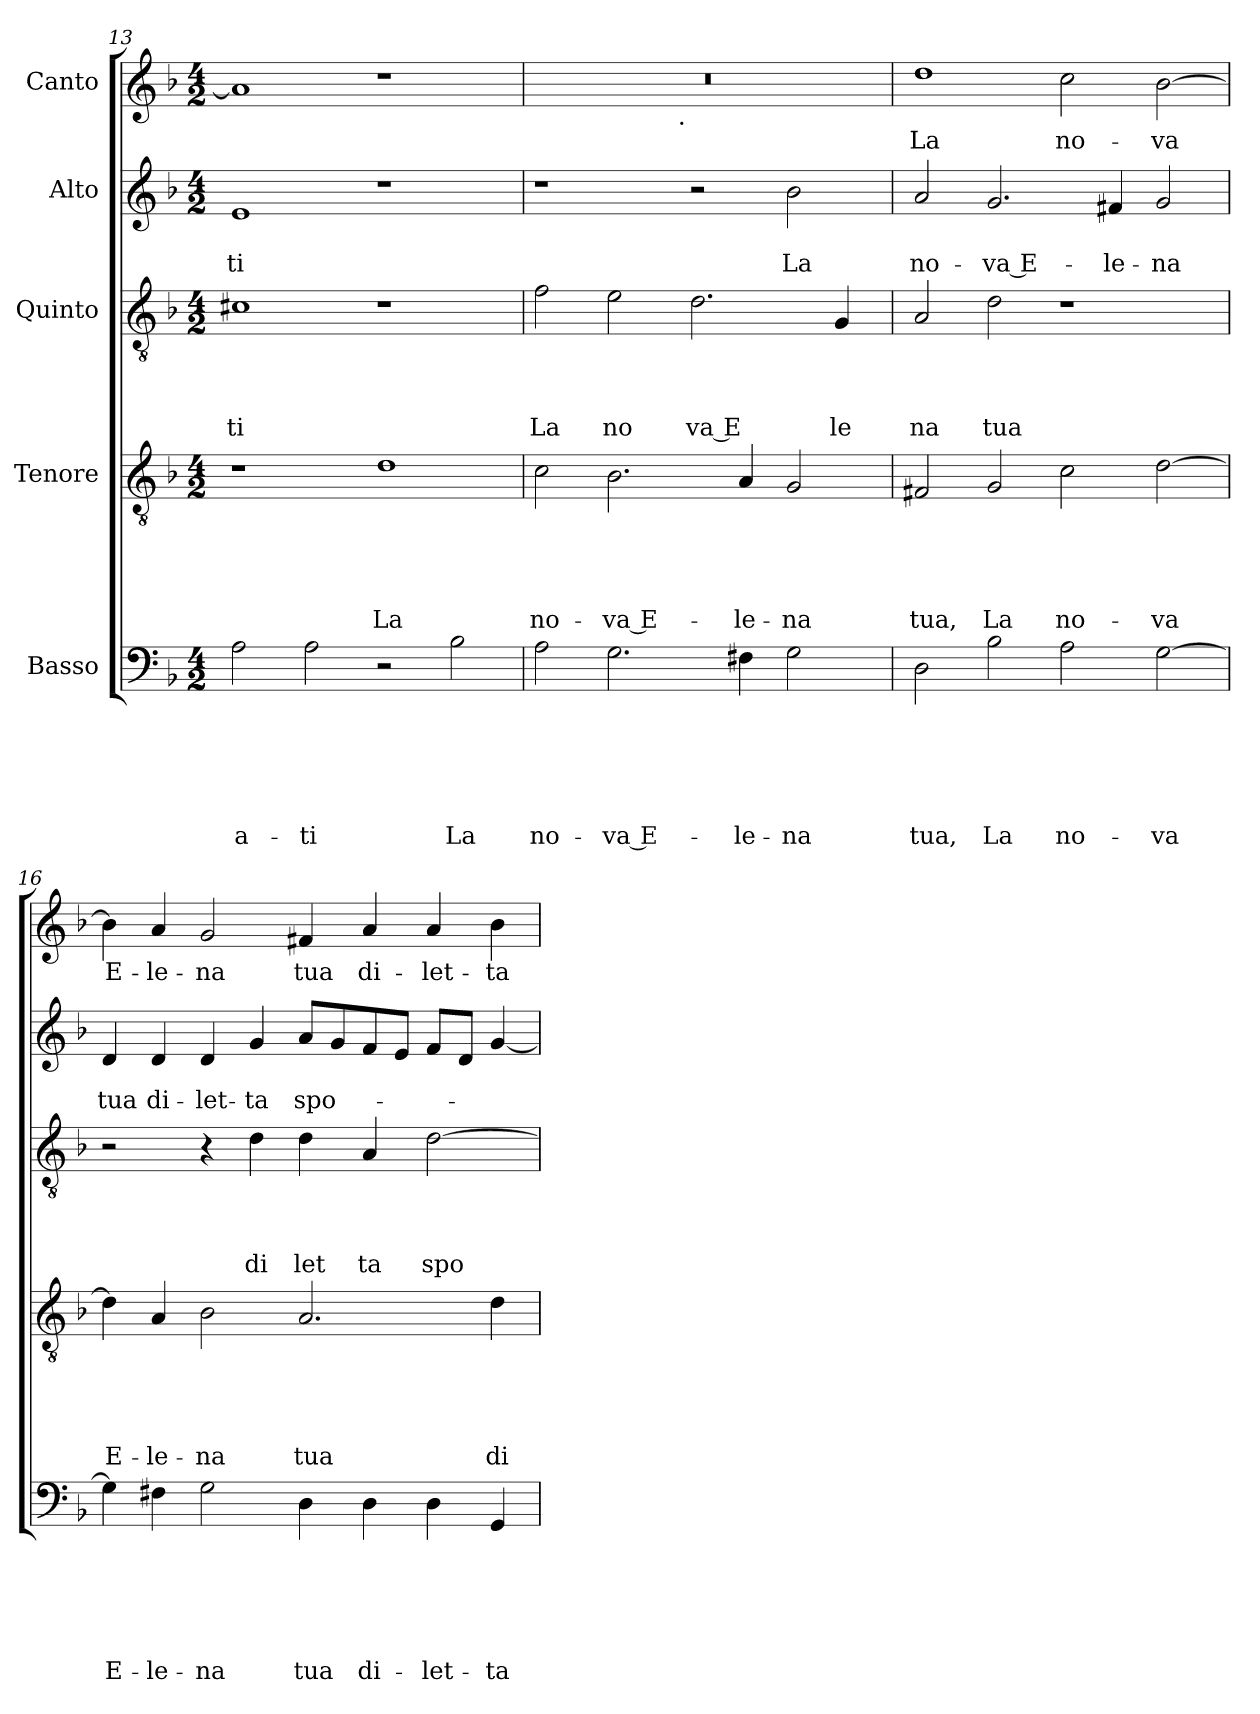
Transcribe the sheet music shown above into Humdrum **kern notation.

**kern	**text	**text	**text	**text	**text	**text	**kern	**text	**text	**text	**text	**text	**kern	**text	**text	**text	**text	**kern	**text	**text	**kern	**text
*part5	*part5	*part5	*part5	*part5	*part5	*part5	*part4	*part4	*part4	*part4	*part4	*part4	*part3	*part3	*part3	*part3	*part3	*part2	*part2	*part2	*part1	*part1
*staff5	*staff5	*staff5	*staff5	*staff5	*staff5	*staff5	*staff4	*staff4	*staff4	*staff4	*staff4	*staff4	*staff3	*staff3	*staff3	*staff3	*staff3	*staff2	*staff2	*staff2	*staff1	*staff1
*I"Basso	*	*	*	*	*	*	*I"Tenore	*	*	*	*	*	*I"Quinto	*	*	*	*	*I"Alto	*	*	*I"Canto	*
*clefF4	*	*	*	*	*	*	*clefGv2	*	*	*	*	*	*clefGv2	*	*	*	*	*clefG2	*	*	*clefG2	*
*ITrd-3c-5	*	*	*	*	*	*	*	*	*	*	*	*	*ITrd-3c-5	*	*	*	*	*ITrd-3c-5	*	*	*	*
*k[b-e-]	*	*	*	*	*	*	*k[b-]	*	*	*	*	*	*k[b-e-]	*	*	*	*	*k[b-e-]	*	*	*k[b-]	*
*B-:	*	*	*	*	*	*	*F:	*	*	*	*	*	*B-:	*	*	*	*	*B-:	*	*	*F:	*
*M4/2	*	*	*	*	*	*	*M4/2	*	*	*	*	*	*M4/2	*	*	*	*	*M4/2	*	*	*M4/2	*
=13	=13	=13	=13	=13	=13	=13	=13	=13	=13	=13	=13	=13	=13	=13	=13	=13	=13	=13	=13	=13	=13	=13
!	!	!	!	!	!	!LO:LY:b	!	!	!	!	!	!	!	!	!	!	!LO:LY:b	!	!	!LO:LY:b	!	!
2d\	.	.	.	.	.	-a-	1r	.	.	.	.	.	1f#X	.	.	.	ti	1a	.	-ti	1a]	.
!	!	!	!	!	!	!LO:LY:b	!	!	!	!	!	!	!	!	!	!	!	!	!	!	!	!
2d\	.	.	.	.	.	-ti	.	.	.	.	.	.	.	.	.	.	.	.	.	.	.	.
!	!	!	!	!	!	!	!	!	!	!	!	!LO:LY:b	!	!	!	!	!	!	!	!	!	!
2r	.	.	.	.	.	.	1d	.	.	.	.	La	1r	.	.	.	.	1r	.	.	1r	.
!	!	!	!	!	!	!LO:LY:b	!	!	!	!	!	!	!	!	!	!	!	!	!	!	!	!
2e-\	.	.	.	.	.	La	.	.	.	.	.	.	.	.	.	.	.	.	.	.	.	.
=14	=14	=14	=14	=14	=14	=14	=14	=14	=14	=14	=14	=14	=14	=14	=14	=14	=14	=14	=14	=14	=14	=14
!	!	!	!	!	!	!LO:LY:b	!	!	!	!	!	!LO:LY:b	!	!	!	!	!LO:LY:b	!	!	!	!	!
*	*	*	*	*	*	*	*	*	*	*	*	*	*	*	*	*	*	*	*	*	*^	*
2d\	.	.	.	.	.	no-	2c\	.	.	.	.	no-	2b-\	.	.	.	La	1r	.	.	0r	2ryy	.
!	!	!	!	!	!	!LO:LY:b:rj	!	!	!	!	!	!LO:LY:b:rj	!	!	!	!	!LO:LY:b	!	!	!	!	!	!
2.c\	.	.	.	.	.	-va E-	2.B-\	.	.	.	.	-va E-	2a\	.	.	.	no	.	.	.	.	4...ryy	.
!	!	!	!	!	!	!	!	!	!	!	!	!	!	!	!	!	!	!	!	!	!	!LO:TX:b:t=.	!
.	.	.	.	.	.	.	.	.	.	.	.	.	.	.	.	.	.	.	.	.	.	1ryy	.
!	!	!	!	!	!	!	!	!	!	!	!	!	!	!	!	!	!LO:LY:b:rj	!	!	!	!	!	!
.	.	.	.	.	.	.	.	.	.	.	.	.	2.g\	.	.	.	va E	2r	.	.	.	.	.
!	!	!	!	!	!	!LO:LY:b	!	!	!	!	!	!LO:LY:b	!	!	!	!	!	!	!	!	!	!	!
4Bn\	.	.	.	.	.	-le-	4A/	.	.	.	.	-le-	.	.	.	.	.	.	.	.	.	.	.
!	!	!	!	!	!	!LO:LY:b	!	!	!	!	!	!LO:LY:b	!	!	!	!	!	!	!	!LO:LY:b	!	!	!
2c\	.	.	.	.	.	-na	2G/	.	.	.	.	-na	.	.	.	.	.	2ee-\	.	La	.	.	.
!	!	!	!	!	!	!	!	!	!	!	!	!	!	!	!	!	!LO:LY:b	!	!	!	!	!	!
.	.	.	.	.	.	.	.	.	.	.	.	.	4c/	.	.	.	le	.	.	.	.	.	.
.	.	.	.	.	.	.	.	.	.	.	.	.	.	.	.	.	.	.	.	.	.	32ryy	.
=15	=15	=15	=15	=15	=15	=15	=15	=15	=15	=15	=15	=15	=15	=15	=15	=15	=15	=15	=15	=15	=15	=15	=15
!	!	!	!	!	!	!LO:LY:b	!	!	!	!	!	!LO:LY:b	!	!	!	!	!LO:LY:b	!	!	!LO:LY:b	!	!	!LO:LY:b
*	*	*	*	*	*	*	*	*	*	*	*	*	*	*	*	*	*	*	*	*	*v	*v	*
2G\	.	.	.	.	.	tua,	2F#X/	.	.	.	.	tua,	2d/	.	.	.	na	2dd/	.	no-	1dd	La
!	!	!	!	!	!	!LO:LY:b	!	!	!	!	!	!LO:LY:b	!	!	!	!	!LO:LY:b	!	!	!LO:LY:b:rj	!	!
2e-\	.	.	.	.	.	La	2G/	.	.	.	.	La	2g\	.	.	.	tua	2.cc/	.	-va E-	.	.
!	!	!	!	!	!	!LO:LY:b	!	!	!	!	!	!LO:LY:b	!	!	!	!	!	!	!	!	!	!LO:LY:b
2d\	.	.	.	.	.	no-	2c\	.	.	.	.	no-	1r	.	.	.	.	.	.	.	2cc\	no-
!	!	!	!	!	!	!	!	!	!	!	!	!	!	!	!	!	!	!	!	!LO:LY:b	!	!
.	.	.	.	.	.	.	.	.	.	.	.	.	.	.	.	.	.	4bn/	.	-le-	.	.
!	!	!	!	!	!	!LO:LY:b	!	!	!	!	!	!LO:LY:b	!	!	!	!	!	!	!	!LO:LY:b	!	!LO:LY:b
[<2c\	.	.	.	.	.	-va	[>2d\	.	.	.	.	-va	.	.	.	.	.	2cc/	.	-na	[<2b-\	-va
=16	=16	=16	=16	=16	=16	=16	=16	=16	=16	=16	=16	=16	=16	=16	=16	=16	=16	=16	=16	=16	=16	=16
!	!	!	!	!	!	!LO:LY:b:rj	!	!	!	!	!	!LO:LY:b:rj	!	!	!	!	!	!	!	!LO:LY:b	!	!LO:LY:b:rj
4c\]	.	.	.	.	.	E-	4d\]	.	.	.	.	E-	2r	.	.	.	.	4g/	.	tua	4b-\]	E-
!	!	!	!	!	!	!LO:LY:b	!	!	!	!	!	!LO:LY:b	!	!	!	!	!	!	!	!LO:LY:b	!	!LO:LY:b
4Bn\	.	.	.	.	.	-le-	4A/	.	.	.	.	-le-	.	.	.	.	.	4g/	.	di-	4a/	-le-
!	!	!	!	!	!	!LO:LY:b	!	!	!	!	!	!LO:LY:b	!	!	!	!	!	!	!	!LO:LY:b	!	!LO:LY:b
2c\	.	.	.	.	.	-na	2B-\	.	.	.	.	-na	4r	.	.	.	.	4g/	.	-let-	2g/	-na
!	!	!	!	!	!	!	!	!	!	!	!	!	!	!	!	!	!LO:LY:b	!	!	!LO:LY:b	!	!
.	.	.	.	.	.	.	.	.	.	.	.	.	4g\	.	.	.	di	4cc/	.	-ta	.	.
!	!	!	!	!	!	!LO:LY:b	!	!	!	!	!	!LO:LY:b	!	!	!	!	!LO:LY:b	!	!	!LO:LY:b	!	!LO:LY:b
4G\	.	.	.	.	.	tua	2.A/	.	.	.	.	tua	4g\	.	.	.	let	8dd/L	.	spo-	4f#X/	tua
.	.	.	.	.	.	.	.	.	.	.	.	.	.	.	.	.	.	8cc/	.	.	.	.
!	!	!	!	!	!	!LO:LY:b	!	!	!	!	!	!	!	!	!	!	!LO:LY:b	!	!	!	!	!LO:LY:b
4G\	.	.	.	.	.	di-	.	.	.	.	.	.	4d/	.	.	.	ta	8b-/	.	.	4a/	di-
.	.	.	.	.	.	.	.	.	.	.	.	.	.	.	.	.	.	8a/J	.	.	.	.
!	!	!	!	!	!	!LO:LY:b	!	!	!	!	!	!	!	!	!	!	!LO:LY:b	!	!	!	!	!LO:LY:b
4G\	.	.	.	.	.	-let-	.	.	.	.	.	.	[>2g\	.	.	.	spo	8b-/L	.	.	4a/	-let-
.	.	.	.	.	.	.	.	.	.	.	.	.	.	.	.	.	.	8g/J	.	.	.	.
!	!	!	!	!	!	!LO:LY:b	!	!	!	!	!	!LO:LY:b	!	!	!	!	!	!	!	!	!	!LO:LY:b
4C/	.	.	.	.	.	-ta	4d\	.	.	.	.	di-	.	.	.	.	.	[<4cc/	.	.	4b-\	-ta
=	=	=	=	=	=	=	=	=	=	=	=	=	=	=	=	=	=	=	=	=	=	=
*-	*-	*-	*-	*-	*-	*-	*-	*-	*-	*-	*-	*-	*-	*-	*-	*-	*-	*-	*-	*-	*-	*-
